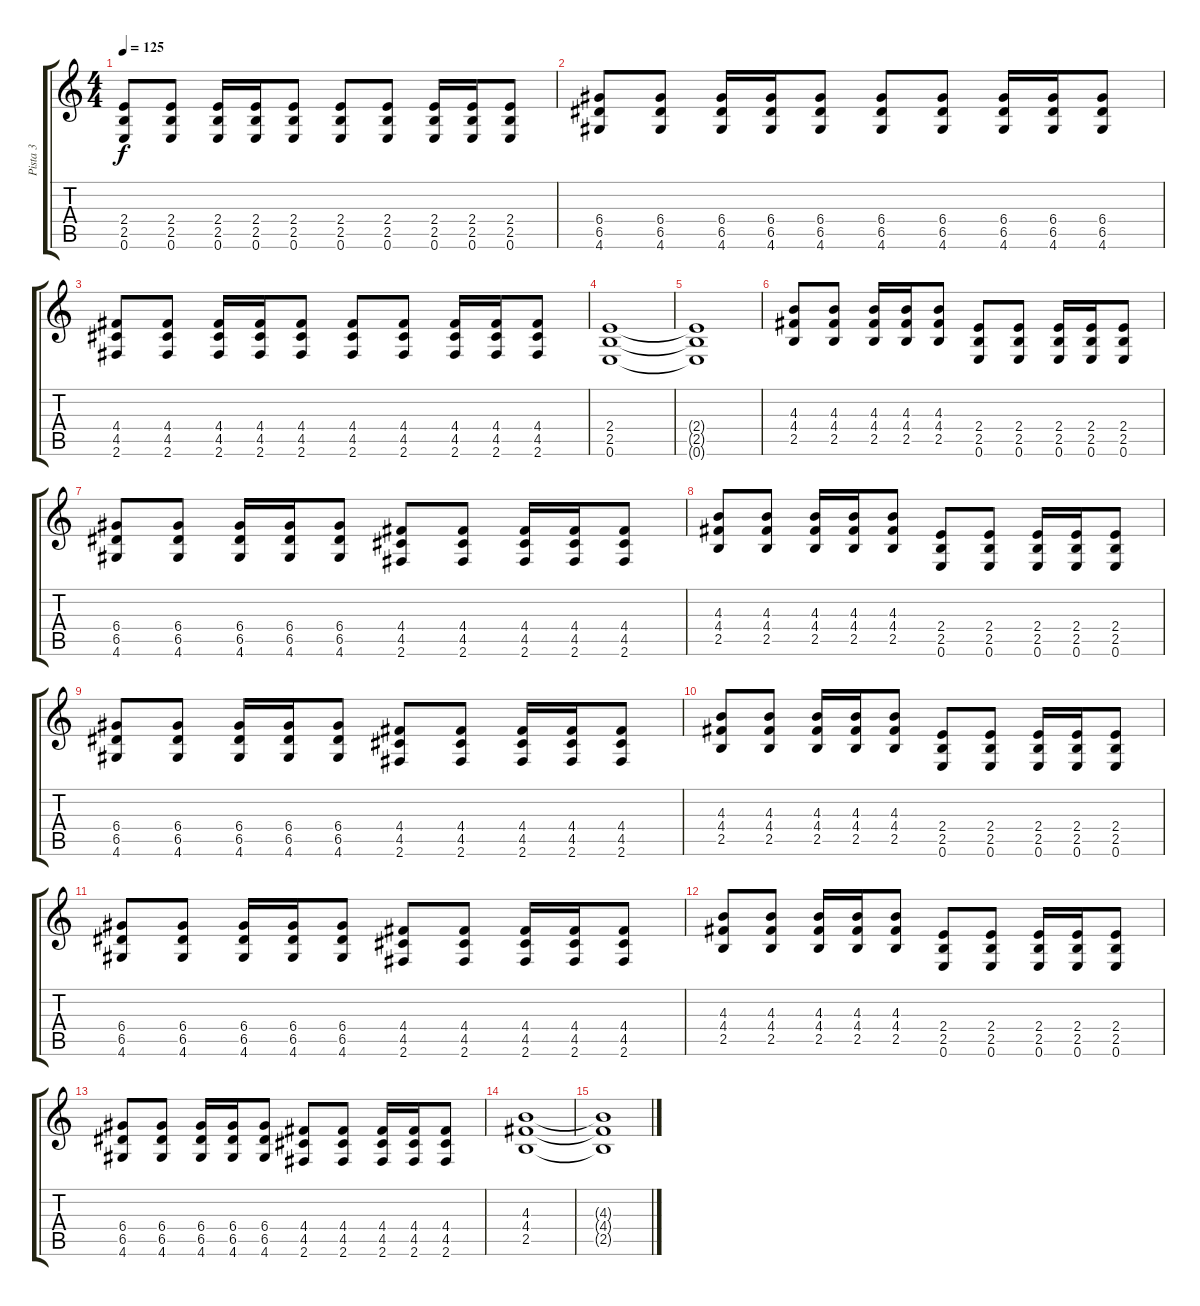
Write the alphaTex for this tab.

\track ("Pista 3" "Pista 3") {instrument distortionguitar}
\staff {score tabs}
\tuning (E4 B3 G3 D3 A2 E2) {hide}
\ts (4 4)
\tempo 125
\clef g2
\ks c
(2.4 2.5 0.6).8{dy f} (2.4 2.5 0.6).8 (2.4 2.5 0.6).16 (2.4 2.5 0.6).16 (2.4 2.5 0.6).8 (2.4 2.5 0.6).8 (2.4 2.5 0.6).8 (2.4 2.5 0.6).16 (2.4 2.5 0.6).16 (2.4 2.5 0.6).8 |
(6.4 6.5 4.6).8 (6.4 6.5 4.6).8 (6.4 6.5 4.6).16 (6.4 6.5 4.6).16 (6.4 6.5 4.6).8 (6.4 6.5 4.6).8 (6.4 6.5 4.6).8 (6.4 6.5 4.6).16 (6.4 6.5 4.6).16 (6.4 6.5 4.6).8 |
(4.4 4.5 2.6).8 (4.4 4.5 2.6).8 (4.4 4.5 2.6).16 (4.4 4.5 2.6).16 (4.4 4.5 2.6).8 (4.4 4.5 2.6).8 (4.4 4.5 2.6).8 (4.4 4.5 2.6).16 (4.4 4.5 2.6).16 (4.4 4.5 2.6).8 |
(2.4 2.5 0.6).1 |
(2.4{t} 2.5{t} 0.6{t}).1 |
(4.3 4.4 2.5).8 (4.3 4.4 2.5).8 (4.3 4.4 2.5).16 (4.3 4.4 2.5).16 (4.3 4.4 2.5).8 (2.4 2.5 0.6).8 (2.4 2.5 0.6).8 (2.4 2.5 0.6).16 (2.4 2.5 0.6).16 (2.4 2.5 0.6).8 |
(6.4 6.5 4.6).8 (6.4 6.5 4.6).8 (6.4 6.5 4.6).16 (6.4 6.5 4.6).16 (6.4 6.5 4.6).8 (4.4 4.5 2.6).8 (4.4 4.5 2.6).8 (4.4 4.5 2.6).16 (4.4 4.5 2.6).16 (4.4 4.5 2.6).8 |
(4.3 4.4 2.5).8 (4.3 4.4 2.5).8 (4.3 4.4 2.5).16 (4.3 4.4 2.5).16 (4.3 4.4 2.5).8 (2.4 2.5 0.6).8 (2.4 2.5 0.6).8 (2.4 2.5 0.6).16 (2.4 2.5 0.6).16 (2.4 2.5 0.6).8 |
(6.4 6.5 4.6).8 (6.4 6.5 4.6).8 (6.4 6.5 4.6).16 (6.4 6.5 4.6).16 (6.4 6.5 4.6).8 (4.4 4.5 2.6).8 (4.4 4.5 2.6).8 (4.4 4.5 2.6).16 (4.4 4.5 2.6).16 (4.4 4.5 2.6).8 |
(4.3 4.4 2.5).8 (4.3 4.4 2.5).8 (4.3 4.4 2.5).16 (4.3 4.4 2.5).16 (4.3 4.4 2.5).8 (2.4 2.5 0.6).8 (2.4 2.5 0.6).8 (2.4 2.5 0.6).16 (2.4 2.5 0.6).16 (2.4 2.5 0.6).8 |
(6.4 6.5 4.6).8 (6.4 6.5 4.6).8 (6.4 6.5 4.6).16 (6.4 6.5 4.6).16 (6.4 6.5 4.6).8 (4.4 4.5 2.6).8 (4.4 4.5 2.6).8 (4.4 4.5 2.6).16 (4.4 4.5 2.6).16 (4.4 4.5 2.6).8 |
(4.3 4.4 2.5).8 (4.3 4.4 2.5).8 (4.3 4.4 2.5).16 (4.3 4.4 2.5).16 (4.3 4.4 2.5).8 (2.4 2.5 0.6).8 (2.4 2.5 0.6).8 (2.4 2.5 0.6).16 (2.4 2.5 0.6).16 (2.4 2.5 0.6).8 |
(6.4 6.5 4.6).8 (6.4 6.5 4.6).8 (6.4 6.5 4.6).16 (6.4 6.5 4.6).16 (6.4 6.5 4.6).8 (4.4 4.5 2.6).8 (4.4 4.5 2.6).8 (4.4 4.5 2.6).16 (4.4 4.5 2.6).16 (4.4 4.5 2.6).8 |
(4.3 4.4 2.5).1 |
(4.3{t} 4.4{t} 2.5{t}).1
